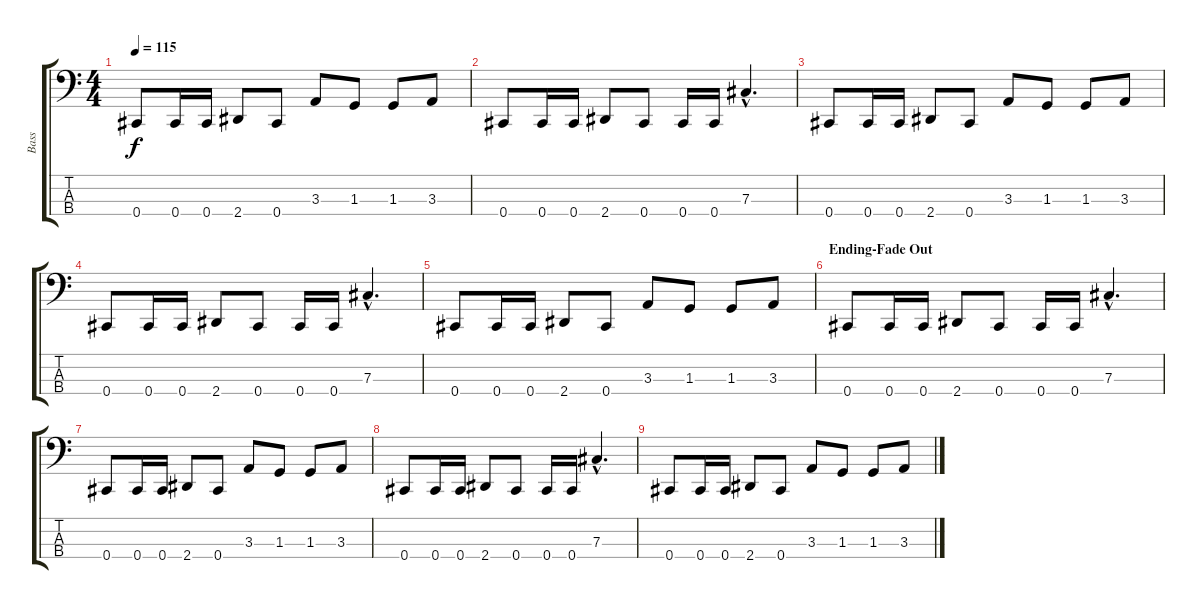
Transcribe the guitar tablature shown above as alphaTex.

\track ("Bass" "Bass") {instrument electricbasspick}
\staff {score tabs}
\tuning (E2 B1 Gb1 Db1) {hide}
\ts (4 4)
\tempo 115
\clef f4
\ks c
0.4.8{dy f} 0.4.16 0.4.16 2.4.8 0.4.8 3.3.8 1.3.8 1.3.8 3.3.8 |
0.4.8 0.4.16 0.4.16 2.4.8 0.4.8 0.4.16 0.4.16 7.3{hac}.4{d} |
0.4.8 0.4.16 0.4.16 2.4.8 0.4.8 3.3.8 1.3.8 1.3.8 3.3.8 |
0.4.8 0.4.16 0.4.16 2.4.8 0.4.8 0.4.16 0.4.16 7.3{hac}.4{d} |
0.4.8 0.4.16 0.4.16 2.4.8 0.4.8 3.3.8 1.3.8 1.3.8 3.3.8 |
\section ("" "Ending-Fade Out")
0.4.8 0.4.16 0.4.16 2.4.8 0.4.8 0.4.16 0.4.16 7.3{hac}.4{d} |
0.4.8 0.4.16 0.4.16 2.4.8 0.4.8 3.3.8 1.3.8 1.3.8 3.3.8 |
0.4.8 0.4.16 0.4.16 2.4.8 0.4.8 0.4.16 0.4.16 7.3{hac}.4{d} |
0.4.8 0.4.16 0.4.16 2.4.8 0.4.8 3.3.8 1.3.8 1.3.8 3.3.8
